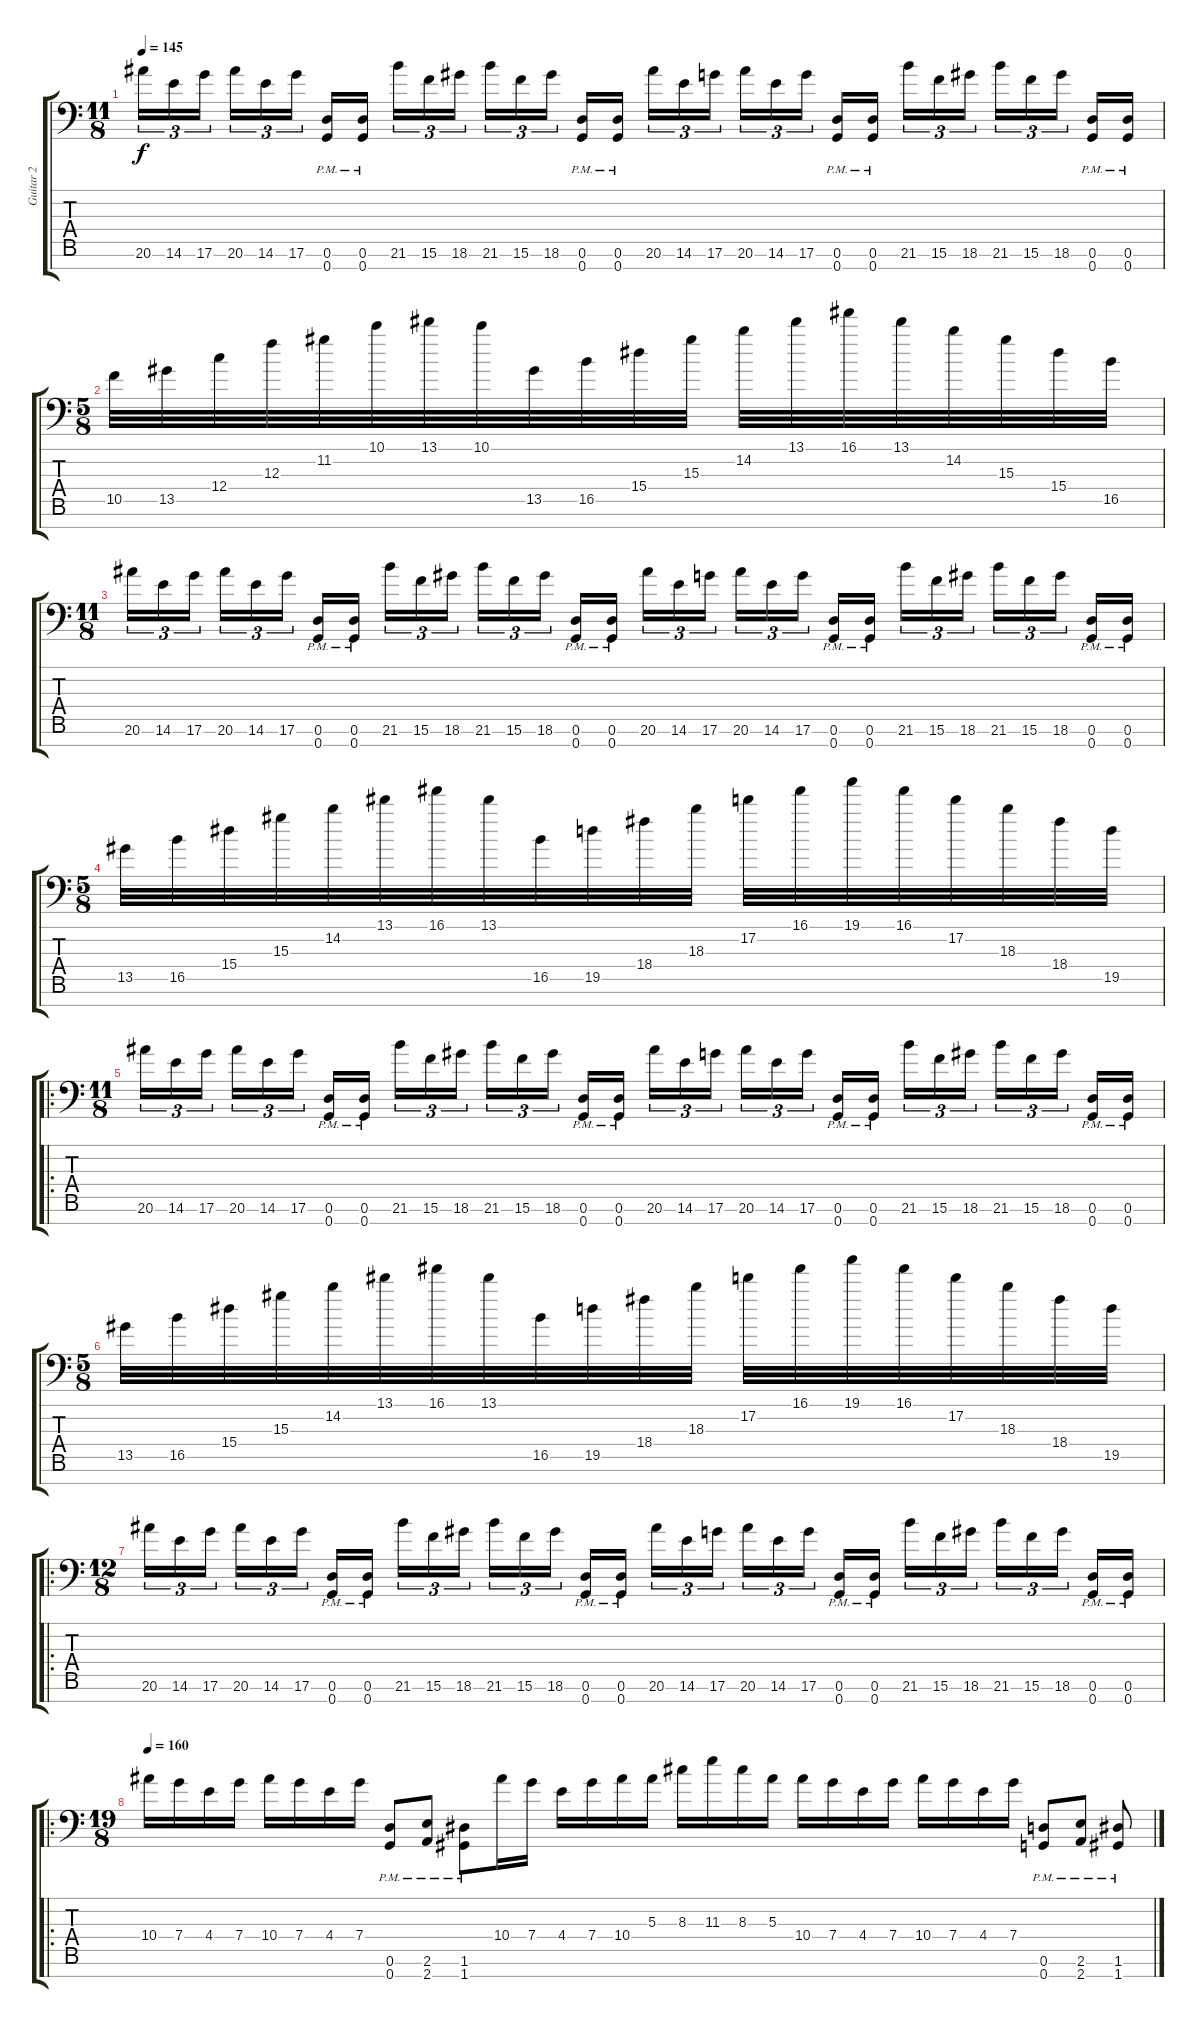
\track ("Guitar 2" "Guitar 2") {instrument distortionguitar}
\staff {score tabs}
\tuning (D4 A3 F3 C3 G2 D2 G1) {hide}
\ts (11 8)
\tempo 145
\clef f4
\ks c
20.6.16{tu (3 2) dy f} 14.6.16{tu (3 2)} 17.6.16{tu (3 2)} 20.6.16{tu (3 2)} 14.6.16{tu (3 2)} 17.6.16{tu (3 2)} (0.6{pm} 0.7{pm}).16 (0.6{pm} 0.7{pm}).16 21.6.16{tu (3 2)} 15.6.16{tu (3 2)} 18.6.16{tu (3 2)} 21.6.16{tu (3 2)} 15.6.16{tu (3 2)} 18.6.16{tu (3 2)} (0.6{pm} 0.7{pm}).16 (0.6{pm} 0.7{pm}).16 20.6.16{tu (3 2)} 14.6.16{tu (3 2)} 17.6.16{tu (3 2)} 20.6.16{tu (3 2)} 14.6.16{tu (3 2)} 17.6.16{tu (3 2)} (0.6{pm} 0.7{pm}).16 (0.6{pm} 0.7{pm}).16 21.6.16{tu (3 2)} 15.6.16{tu (3 2)} 18.6.16{tu (3 2)} 21.6.16{tu (3 2)} 15.6.16{tu (3 2)} 18.6.16{tu (3 2)} (0.6{pm} 0.7{pm}).16 (0.6{pm} 0.7{pm}).16 |
\ts (5 8)
10.5.32 13.5.32 12.4.32 12.3.32 11.2.32 10.1.32 13.1.32 10.1.32 13.5.32 16.5.32 15.4.32 15.3.32 14.2.32 13.1.32 16.1.32 13.1.32 14.2.32 15.3.32 15.4.32 16.5.32 |
\ts (11 8)
20.6.16{tu (3 2)} 14.6.16{tu (3 2)} 17.6.16{tu (3 2)} 20.6.16{tu (3 2)} 14.6.16{tu (3 2)} 17.6.16{tu (3 2)} (0.6{pm} 0.7{pm}).16 (0.6{pm} 0.7{pm}).16 21.6.16{tu (3 2)} 15.6.16{tu (3 2)} 18.6.16{tu (3 2)} 21.6.16{tu (3 2)} 15.6.16{tu (3 2)} 18.6.16{tu (3 2)} (0.6{pm} 0.7{pm}).16 (0.6{pm} 0.7{pm}).16 20.6.16{tu (3 2)} 14.6.16{tu (3 2)} 17.6.16{tu (3 2)} 20.6.16{tu (3 2)} 14.6.16{tu (3 2)} 17.6.16{tu (3 2)} (0.6{pm} 0.7{pm}).16 (0.6{pm} 0.7{pm}).16 21.6.16{tu (3 2)} 15.6.16{tu (3 2)} 18.6.16{tu (3 2)} 21.6.16{tu (3 2)} 15.6.16{tu (3 2)} 18.6.16{tu (3 2)} (0.6{pm} 0.7{pm}).16 (0.6{pm} 0.7{pm}).16 |
\ts (5 8)
13.5.32 16.5.32 15.4.32 15.3.32 14.2.32 13.1.32 16.1.32 13.1.32 16.5.32 19.5.32 18.4.32 18.3.32 17.2.32 16.1.32 19.1.32 16.1.32 17.2.32 18.3.32 18.4.32 19.5.32 |
\ro
\ts (11 8)
20.6.16{tu (3 2)} 14.6.16{tu (3 2)} 17.6.16{tu (3 2)} 20.6.16{tu (3 2)} 14.6.16{tu (3 2)} 17.6.16{tu (3 2)} (0.6{pm} 0.7{pm}).16 (0.6{pm} 0.7{pm}).16 21.6.16{tu (3 2)} 15.6.16{tu (3 2)} 18.6.16{tu (3 2)} 21.6.16{tu (3 2)} 15.6.16{tu (3 2)} 18.6.16{tu (3 2)} (0.6{pm} 0.7{pm}).16 (0.6{pm} 0.7{pm}).16 20.6.16{tu (3 2)} 14.6.16{tu (3 2)} 17.6.16{tu (3 2)} 20.6.16{tu (3 2)} 14.6.16{tu (3 2)} 17.6.16{tu (3 2)} (0.6{pm} 0.7{pm}).16 (0.6{pm} 0.7{pm}).16 21.6.16{tu (3 2)} 15.6.16{tu (3 2)} 18.6.16{tu (3 2)} 21.6.16{tu (3 2)} 15.6.16{tu (3 2)} 18.6.16{tu (3 2)} (0.6{pm} 0.7{pm}).16 (0.6{pm} 0.7{pm}).16 |
\ts (5 8)
13.5.32 16.5.32 15.4.32 15.3.32 14.2.32 13.1.32 16.1.32 13.1.32 16.5.32 19.5.32 18.4.32 18.3.32 17.2.32 16.1.32 19.1.32 16.1.32 17.2.32 18.3.32 18.4.32 19.5.32 |
\ro
\ts (12 8)
20.6.16{tu (3 2)} 14.6.16{tu (3 2)} 17.6.16{tu (3 2) beam splitsecondary} 20.6.16{tu (3 2)} 14.6.16{tu (3 2)} 17.6.16{tu (3 2) beam splitsecondary} (0.6{pm} 0.7{pm}).16 (0.6{pm} 0.7{pm}).16 21.6.16{tu (3 2)} 15.6.16{tu (3 2)} 18.6.16{tu (3 2) beam splitsecondary} 21.6.16{tu (3 2)} 15.6.16{tu (3 2)} 18.6.16{tu (3 2) beam splitsecondary} (0.6{pm} 0.7{pm}).16 (0.6{pm} 0.7{pm}).16 20.6.16{tu (3 2)} 14.6.16{tu (3 2)} 17.6.16{tu (3 2) beam splitsecondary} 20.6.16{tu (3 2)} 14.6.16{tu (3 2)} 17.6.16{tu (3 2) beam splitsecondary} (0.6{pm} 0.7{pm}).16 (0.6{pm} 0.7{pm}).16 21.6.16{tu (3 2)} 15.6.16{tu (3 2)} 18.6.16{tu (3 2) beam splitsecondary} 21.6.16{tu (3 2)} 15.6.16{tu (3 2)} 18.6.16{tu (3 2) beam splitsecondary} (0.6{pm} 0.7{pm}).16 (0.6{pm} 0.7{pm}).16 |
\ro
\ts (19 8)
\tempo 160
10.4.16 7.4.16 4.4.16 7.4.16 10.4.16 7.4.16 4.4.16 7.4.16 (0.6{pm} 0.7{pm}).8 (2.6{pm} 2.7{pm}).8 (1.6{pm} 1.7{pm}).8 10.4.16 7.4.16 4.4.16 7.4.16 10.4.16 5.3.16 8.3.16 11.3.16 8.3.16 5.3.16 10.4.16 7.4.16 4.4.16 7.4.16 10.4.16 7.4.16 4.4.16 7.4.16 (0.6{pm} 0.7{pm}).8 (2.6{pm} 2.7{pm}).8 (1.6{pm} 1.7{pm}).8
